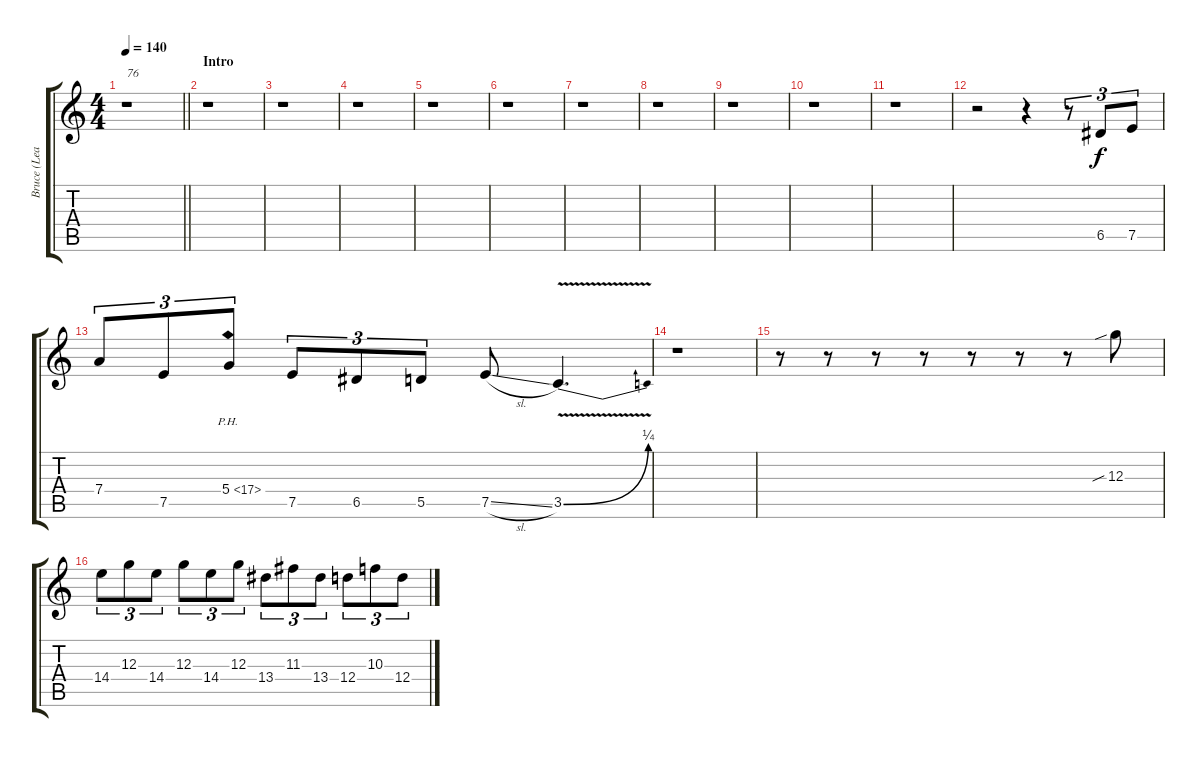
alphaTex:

\track ("Bruce (Lead)" "Bruce (Lea") {instrument distortionguitar}
\staff {score tabs}
\tuning (E4 B3 G3 D3 A2 E2) {hide}
\ts (4 4)
\tempo 140
\clef g2
\barLineRight lightlight
\ks c
r.1{txt "76" dy f instrument distortionguitar} |
\section ("" "Intro")
r.1 |
r.1 |
r.1 |
r.1 |
r.1 |
r.1 |
r.1 |
r.1 |
r.1 |
r.1 |
r.2 r.4 r.8{tu (3 2)} 6.5.8{tu (3 2)} 7.5.8{tu (3 2)} |
7.4.8{tu (3 2)} 7.5.8{tu (3 2)} 5.4{ph 12}.8{tu (3 2)} 7.5.8{tu (3 2)} 6.5.8{tu (3 2)} 5.5.8{tu (3 2)} 7.5{sl}.8 3.5{be (bend 0 0 60 1) v}.4{d} |
r.1 |
r.8 r.8 r.8 r.8 r.8 r.8 r.8 12.3{sib}.8 |
14.4.8{tu (3 2)} 12.3.8{tu (3 2)} 14.4.8{tu (3 2)} 12.3.8{tu (3 2)} 14.4.8{tu (3 2)} 12.3.8{tu (3 2)} 13.4.8{tu (3 2)} 11.3.8{tu (3 2)} 13.4.8{tu (3 2)} 12.4.8{tu (3 2)} 10.3.8{tu (3 2)} 12.4.8{tu (3 2)}
